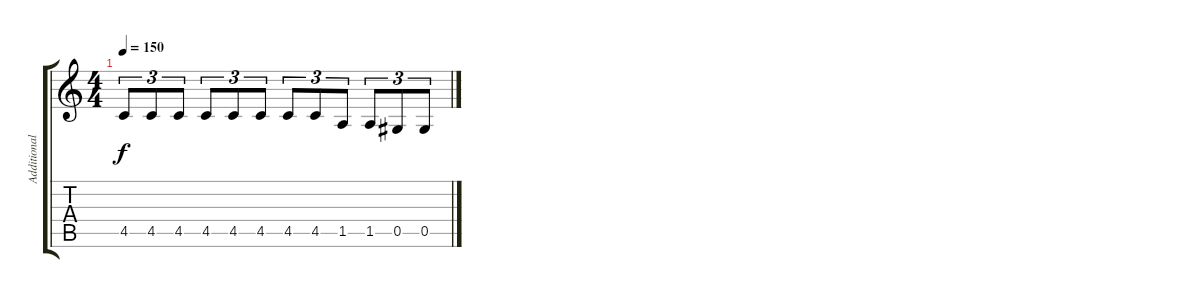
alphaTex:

\track ("Additional Guitar" "Additional") {instrument overdrivenguitar}
\staff {score tabs}
\tuning (Eb4 Bb3 Gb3 Db3 Ab2 Db2) {hide}
\ts (4 4)
\tempo 150
\clef g2
\ks c
4.5.8{tu (3 2) dy f} 4.5.8{tu (3 2)} 4.5.8{tu (3 2)} 4.5.8{tu (3 2)} 4.5.8{tu (3 2)} 4.5.8{tu (3 2)} 4.5.8{tu (3 2)} 4.5.8{tu (3 2)} 1.5.8{tu (3 2)} 1.5.8{tu (3 2)} 0.5.8{tu (3 2)} 0.5.8{tu (3 2)}
